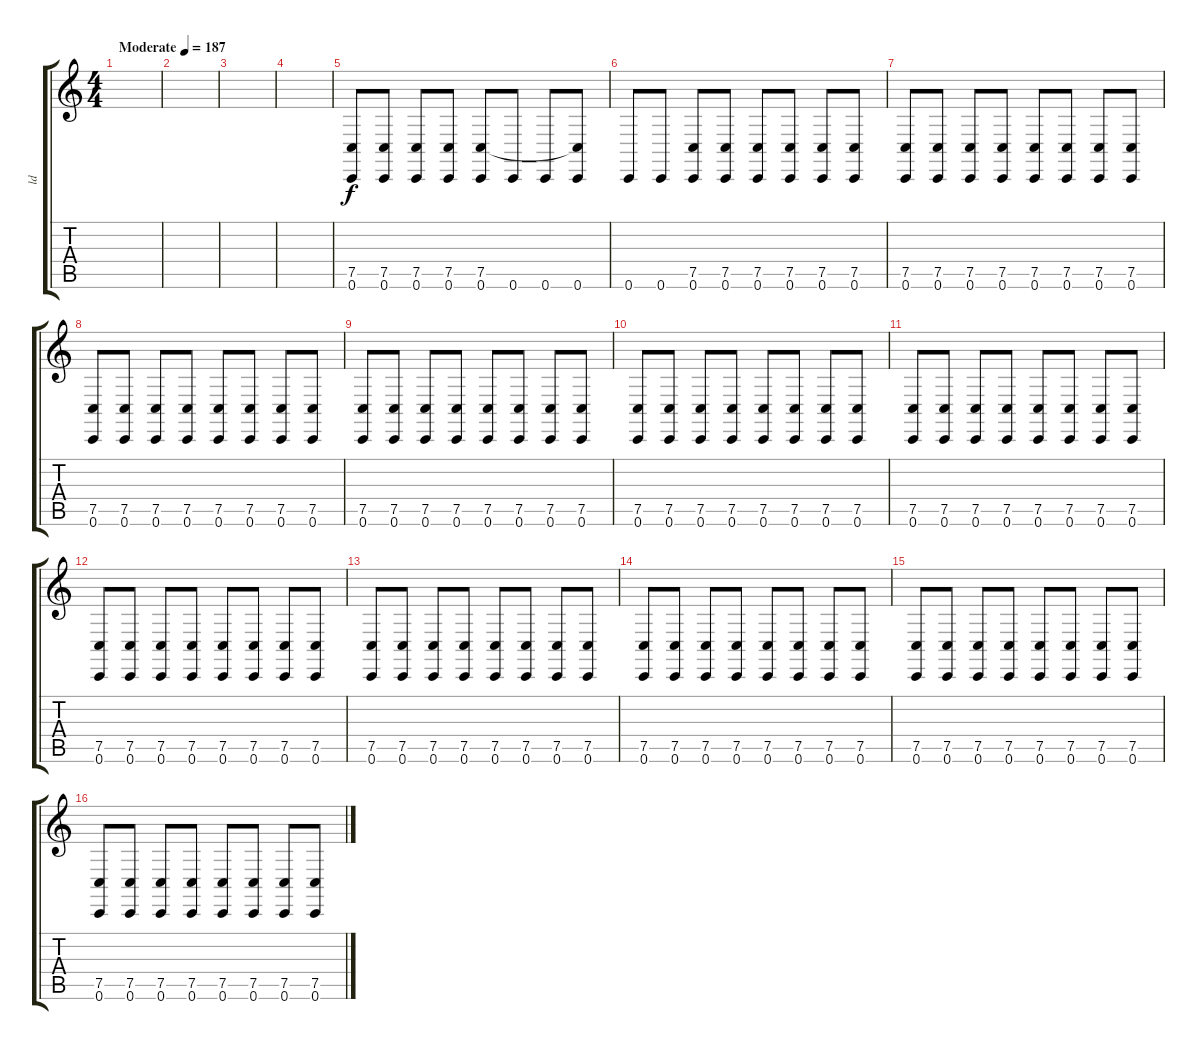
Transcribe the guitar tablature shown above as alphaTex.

\track ("ld" "ld") {instrument lead1square}
\staff {score tabs}
\tuning (C4 G3 Eb3 Bb2 F2 C2) {hide}
\ts (4 4)
\tempo (187 "Moderate")
\clef g2
\ks c
|
|
|
|
(7.5 0.6).8 (7.5 0.6).8 (7.5 0.6).8 (7.5 0.6).8 (7.5 0.6).8 0.6.8 0.6.8 (7.5{t} 0.6).8 |
0.6.8 0.6.8 (7.5 0.6).8 (7.5 0.6).8 (7.5 0.6).8 (7.5 0.6).8 (7.5 0.6).8 (7.5 0.6).8 |
(7.5 0.6).8 (7.5 0.6).8 (7.5 0.6).8 (7.5 0.6).8 (7.5 0.6).8 (7.5 0.6).8 (7.5 0.6).8 (7.5 0.6).8 |
(7.5 0.6).8 (7.5 0.6).8 (7.5 0.6).8 (7.5 0.6).8 (7.5 0.6).8 (7.5 0.6).8 (7.5 0.6).8 (7.5 0.6).8 |
(7.5 0.6).8 (7.5 0.6).8 (7.5 0.6).8 (7.5 0.6).8 (7.5 0.6).8 (7.5 0.6).8 (7.5 0.6).8 (7.5 0.6).8 |
(7.5 0.6).8 (7.5 0.6).8 (7.5 0.6).8 (7.5 0.6).8 (7.5 0.6).8 (7.5 0.6).8 (7.5 0.6).8 (7.5 0.6).8 |
(7.5 0.6).8 (7.5 0.6).8 (7.5 0.6).8 (7.5 0.6).8 (7.5 0.6).8 (7.5 0.6).8 (7.5 0.6).8 (7.5 0.6).8 |
(7.5 0.6).8 (7.5 0.6).8 (7.5 0.6).8 (7.5 0.6).8 (7.5 0.6).8 (7.5 0.6).8 (7.5 0.6).8 (7.5 0.6).8 |
(7.5 0.6).8 (7.5 0.6).8 (7.5 0.6).8 (7.5 0.6).8 (7.5 0.6).8 (7.5 0.6).8 (7.5 0.6).8 (7.5 0.6).8 |
(7.5 0.6).8 (7.5 0.6).8 (7.5 0.6).8 (7.5 0.6).8 (7.5 0.6).8 (7.5 0.6).8 (7.5 0.6).8 (7.5 0.6).8 |
(7.5 0.6).8 (7.5 0.6).8 (7.5 0.6).8 (7.5 0.6).8 (7.5 0.6).8 (7.5 0.6).8 (7.5 0.6).8 (7.5 0.6).8 |
(7.5 0.6).8 (7.5 0.6).8 (7.5 0.6).8 (7.5 0.6).8 (7.5 0.6).8 (7.5 0.6).8 (7.5 0.6).8 (7.5 0.6).8
